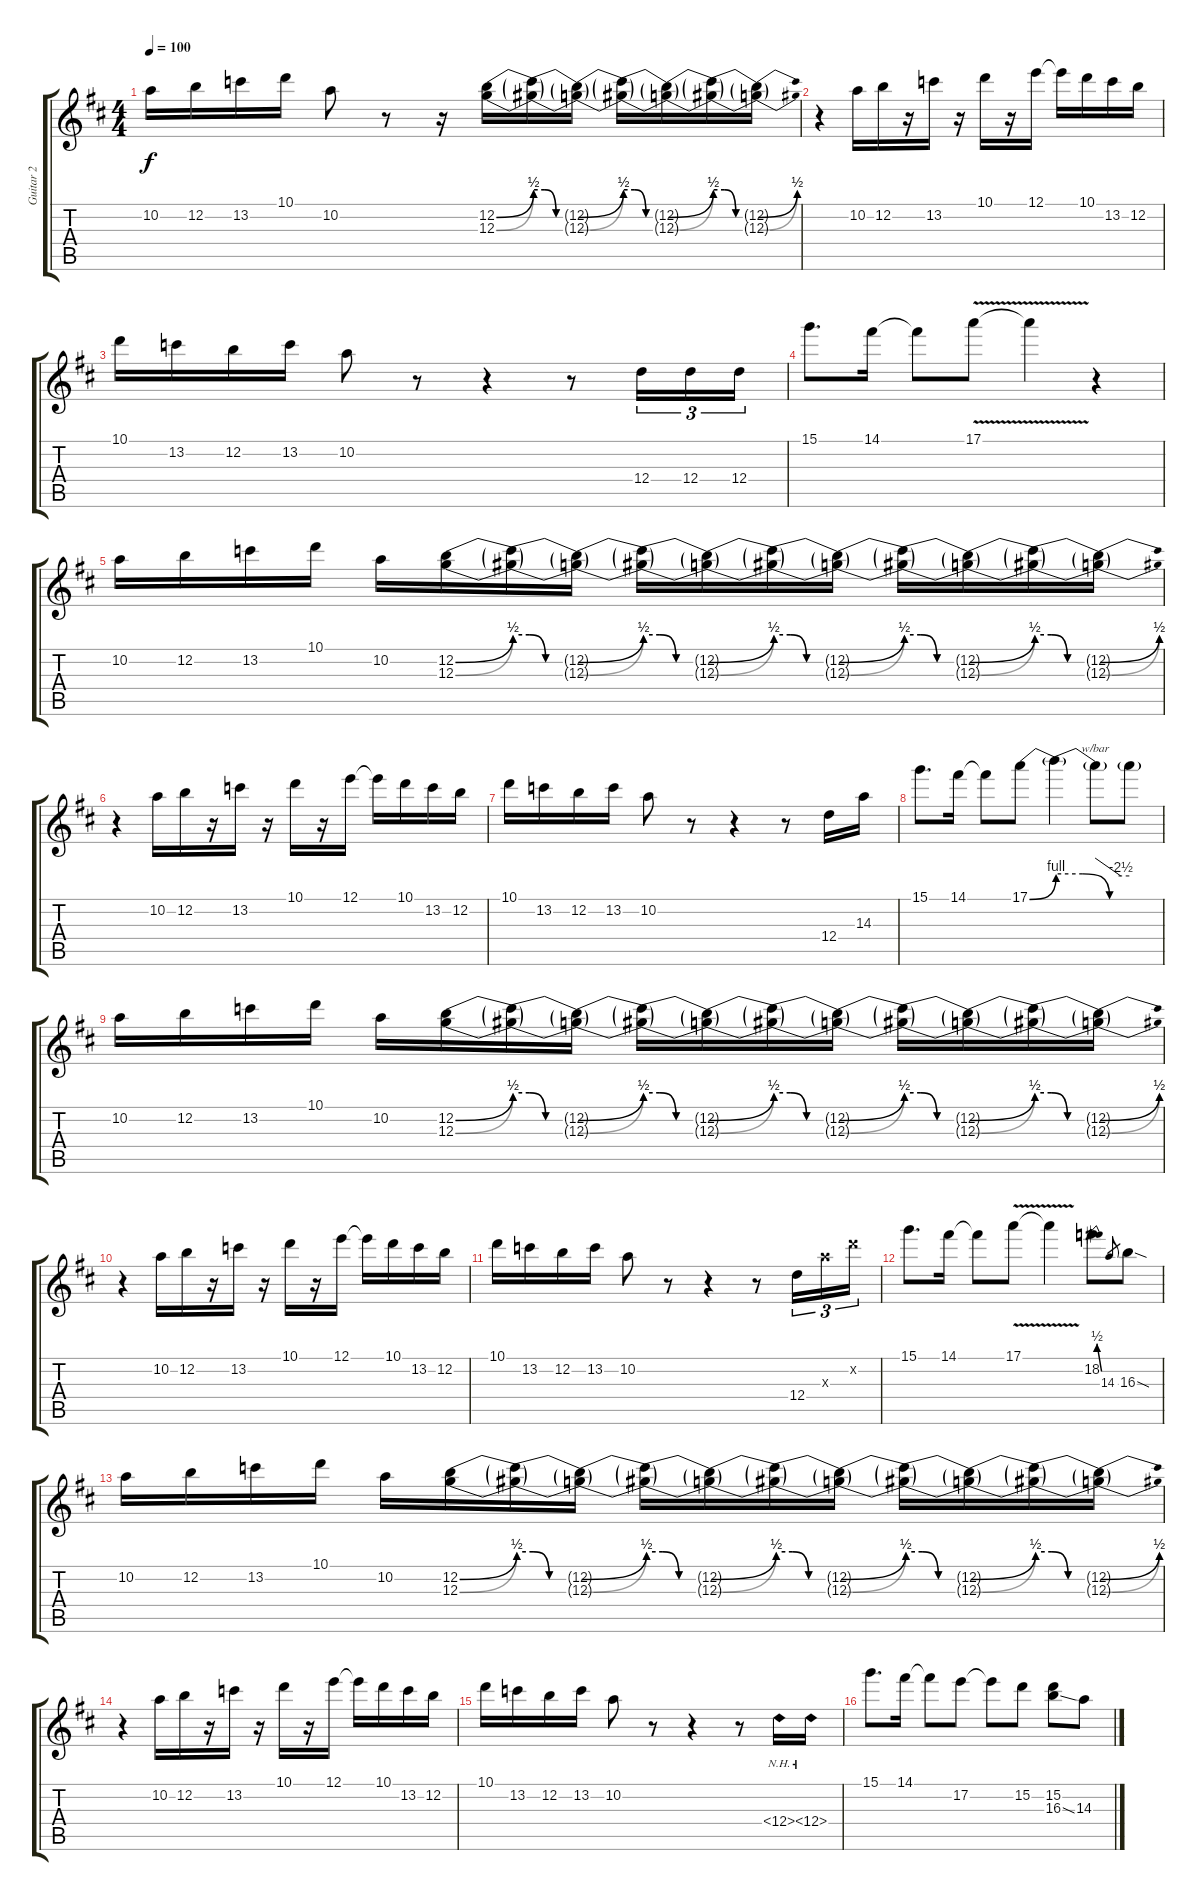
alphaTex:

\track ("Guitar 2" "Guitar 2") {instrument overdrivenguitar}
\staff {score tabs}
\tuning (E4 B3 G3 D3 A2 E2) {hide}
\ts (4 4)
\tempo 100
\clef g2
\ks d
10.2.16{dy f} 12.2.16 13.2.16 10.1.16 10.2.8 r.8 r.16 (12.2{be (bend 0 0 60 2)} 12.3{be (bend 0 0 60 2)}).16 (12.2{be (custom 0 2 15 2 30 0 60 0) t} 12.3{be (custom 0 2 15 2 30 0 60 0) t}).16 (12.2{be (bend 0 0 60 2) t} 12.3{be (bend 0 0 60 2) t}).16 (12.2{be (custom 0 2 15 2 30 0 60 0) t} 12.3{be (custom 0 2 15 2 30 0 60 0) t}).16 (12.2{be (bend 0 0 60 2) t} 12.3{be (bend 0 0 60 2) t}).16 (12.2{be (custom 0 2 15 2 30 0 60 0) t} 12.3{be (custom 0 2 15 2 30 0 60 0) t}).16 (12.2{be (bend 0 0 60 2) t} 12.3{be (bend 0 0 60 2) t}).16 |
r.4 10.2.16 12.2.16 r.16 13.2.16 r.16 10.1.16 r.16 12.1.16 12.1{t}.16 10.1.16 13.2.16 12.2.16 |
10.1.16 13.2.16 12.2.16 13.2.16 10.2.8 r.8 r.4 r.8 12.4.16{tu (3 2)} 12.4.16{tu (3 2)} 12.4.16{tu (3 2)} |
15.1.8{d} 14.1.16 14.1{t}.8 17.1{v}.8 17.1{t}.4 r.4 |
10.2.16 12.2.16 13.2.16 10.1.16 10.2.16 (12.2{be (bend 0 0 60 2)} 12.3{be (bend 0 0 60 2)}).16 (12.2{be (custom 0 2 15 2 30 0 60 0) t} 12.3{be (custom 0 2 15 2 30 0 60 0) t}).16 (12.2{be (bend 0 0 60 2) t} 12.3{be (bend 0 0 60 2) t}).16 (12.2{be (custom 0 2 15 2 30 0 60 0) t} 12.3{be (custom 0 2 15 2 30 0 60 0) t}).16 (12.2{be (bend 0 0 60 2) t} 12.3{be (bend 0 0 60 2) t}).16 (12.2{be (custom 0 2 15 2 30 0 60 0) t} 12.3{be (custom 0 2 15 2 30 0 60 0) t}).16 (12.2{be (bend 0 0 60 2) t} 12.3{be (bend 0 0 60 2) t}).16 (12.2{be (custom 0 2 15 2 30 0 60 0) t} 12.3{be (custom 0 2 15 2 30 0 60 0) t}).16 (12.2{be (bend 0 0 60 2) t} 12.3{be (bend 0 0 60 2) t}).16 (12.2{be (custom 0 2 15 2 30 0 60 0) t} 12.3{be (custom 0 2 15 2 30 0 60 0) t}).16 (12.2{be (bend 0 0 60 2) t} 12.3{be (bend 0 0 60 2) t}).16 |
r.4 10.2.16 12.2.16 r.16 13.2.16 r.16 10.1.16 r.16 12.1.16 12.1{t}.16 10.1.16 13.2.16 12.2.16 |
10.1.16 13.2.16 12.2.16 13.2.16 10.2.8 r.8 r.4 r.8 12.4.16 14.3.16 |
15.1.8{d} 14.1.16 14.1{t}.8 17.1{be (bend 0 0 60 4)}.8 17.1{be (custom 0 4 15 4 30 0 60 0) t}.4 17.1{t}.8{tbe (custom default 0 0 45 -10 60 -10)} 17.1{t}.8 |
10.2.16 12.2.16 13.2.16 10.1.16 10.2.16 (12.2{be (bend 0 0 60 2)} 12.3{be (bend 0 0 60 2)}).16 (12.2{be (custom 0 2 15 2 30 0 60 0) t} 12.3{be (custom 0 2 15 2 30 0 60 0) t}).16 (12.2{be (bend 0 0 60 2) t} 12.3{be (bend 0 0 60 2) t}).16 (12.2{be (custom 0 2 15 2 30 0 60 0) t} 12.3{be (custom 0 2 15 2 30 0 60 0) t}).16 (12.2{be (bend 0 0 60 2) t} 12.3{be (bend 0 0 60 2) t}).16 (12.2{be (custom 0 2 15 2 30 0 60 0) t} 12.3{be (custom 0 2 15 2 30 0 60 0) t}).16 (12.2{be (bend 0 0 60 2) t} 12.3{be (bend 0 0 60 2) t}).16 (12.2{be (custom 0 2 15 2 30 0 60 0) t} 12.3{be (custom 0 2 15 2 30 0 60 0) t}).16 (12.2{be (bend 0 0 60 2) t} 12.3{be (bend 0 0 60 2) t}).16 (12.2{be (custom 0 2 15 2 30 0 60 0) t} 12.3{be (custom 0 2 15 2 30 0 60 0) t}).16 (12.2{be (bend 0 0 60 2) t} 12.3{be (bend 0 0 60 2) t}).16 |
r.4 10.2.16 12.2.16 r.16 13.2.16 r.16 10.1.16 r.16 12.1.16 12.1{t}.16 10.1.16 13.2.16 12.2.16 |
10.1.16 13.2.16 12.2.16 13.2.16 10.2.8 r.8 r.4 r.8 12.4.16{tu (3 2)} 14.3{x}.16{tu (3 2)} 15.2{x}.16{tu (3 2)} |
15.1.8{d} 14.1.16 14.1{t}.8 17.1{v}.8 17.1{t}.4 18.2{be (bend 0 0 60 2)}.8 14.3.8{gr} 16.3{sod}.8 |
10.2.16 12.2.16 13.2.16 10.1.16 10.2.16 (12.2{be (bend 0 0 60 2)} 12.3{be (bend 0 0 60 2)}).16 (12.2{be (custom 0 2 15 2 30 0 60 0) t} 12.3{be (custom 0 2 15 2 30 0 60 0) t}).16 (12.2{be (bend 0 0 60 2) t} 12.3{be (bend 0 0 60 2) t}).16 (12.2{be (custom 0 2 15 2 30 0 60 0) t} 12.3{be (custom 0 2 15 2 30 0 60 0) t}).16 (12.2{be (bend 0 0 60 2) t} 12.3{be (bend 0 0 60 2) t}).16 (12.2{be (custom 0 2 15 2 30 0 60 0) t} 12.3{be (custom 0 2 15 2 30 0 60 0) t}).16 (12.2{be (bend 0 0 60 2) t} 12.3{be (bend 0 0 60 2) t}).16 (12.2{be (custom 0 2 15 2 30 0 60 0) t} 12.3{be (custom 0 2 15 2 30 0 60 0) t}).16 (12.2{be (bend 0 0 60 2) t} 12.3{be (bend 0 0 60 2) t}).16 (12.2{be (custom 0 2 15 2 30 0 60 0) t} 12.3{be (custom 0 2 15 2 30 0 60 0) t}).16 (12.2{be (bend 0 0 60 2) t} 12.3{be (bend 0 0 60 2) t}).16 |
r.4 10.2.16 12.2.16 r.16 13.2.16 r.16 10.1.16 r.16 12.1.16 12.1{t}.16 10.1.16 13.2.16 12.2.16 |
10.1.16 13.2.16 12.2.16 13.2.16 10.2.8 r.8 r.4 r.8 12.4{nh}.16 12.4{nh}.16 |
15.1.8{d} 14.1.16 14.1{t}.8 17.2.8 17.2{t}.8 15.2.8 (15.2 16.3{ss}).8 14.3.8
